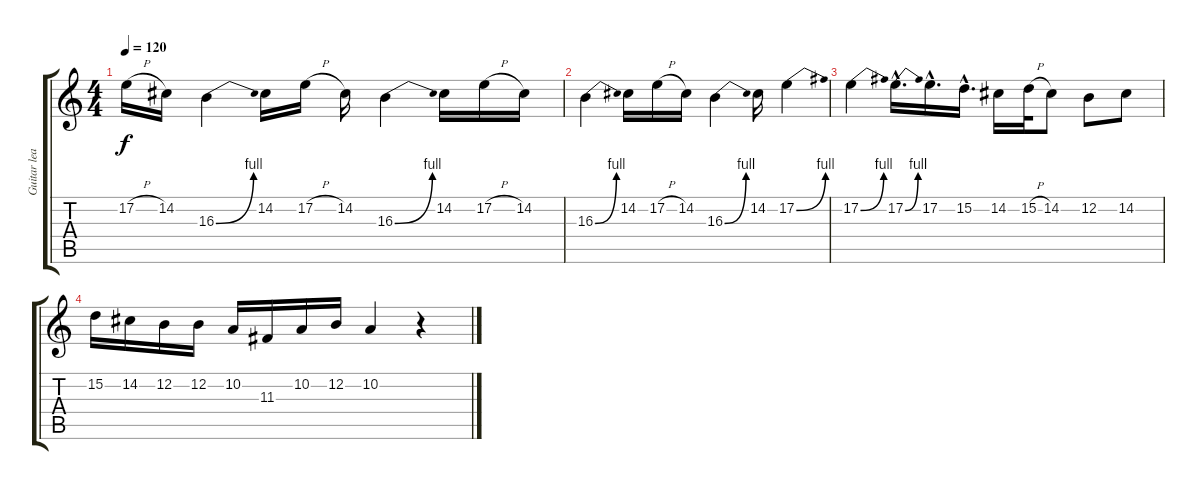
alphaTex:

\track ("Guitar lead" "Guitar lea") {instrument synthbrass1}
\staff {score tabs}
\tuning (E4 B3 G3 D3 A2 E2) {hide}
\ts (4 4)
\tempo 120
\clef g2
\ks c
17.2{h}.16{dy f instrument synthbrass1} 14.2.16 16.3{be (bend 0 0 60 4)}.4 14.2.16 17.2{h}.16 14.2.16 16.3{be (bend 0 0 60 4)}.4 14.2.16 17.2{h}.16 14.2.16 |
16.3{be (bend 0 0 60 4)}.4 14.2.16 17.2{h}.16 14.2.16 16.3{be (bend 0 0 60 4)}.4 14.2.16 17.2{be (bend 0 0 60 4)}.4 |
17.2{be (bend 0 0 60 4)}.4 17.2{be (bend 0 0 60 4) hac}.16{d} 17.2{hac}.16{d} 15.2{hac}.16{d} 14.2.16 15.2{h}.32 14.2.8 12.2.8 14.2.8 |
15.2.16 14.2.16 12.2.16 12.2.16 10.2.16 11.3.16 10.2.16 12.2.16 10.2.4 r.4
